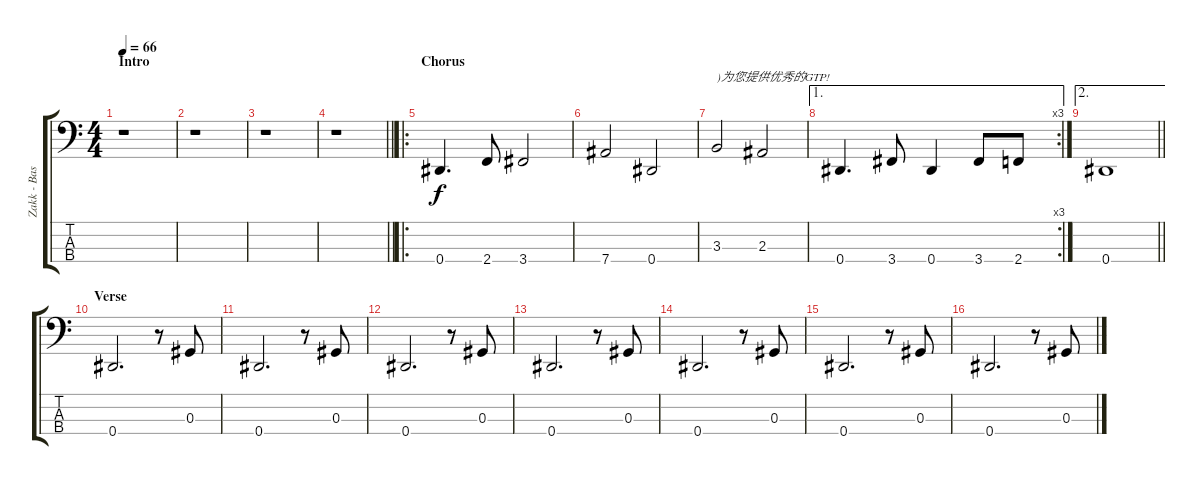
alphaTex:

\track ("Zakk - Bass" "Zakk - Bas") {instrument acousticguitarnylon}
\staff {score tabs}
\tuning (Gb2 Db2 Ab1 Eb1) {hide}
\ts (4 4)
\section ("" "Intro")
\tempo 66
\clef f4
\ks c
r.1{dy f instrument acousticguitarnylon} |
r.1 |
r.1 |
\barLineRight lightlight
r.1 |
\ro
\section ("" "Chorus")
0.4.4{d} 2.4.8 3.4.2 |
7.4.2 0.4.2 |
3.3.2{txt ")为您提供优秀的GTP!"} 2.3.2 |
\ae 1
\rc 3
0.4.4{d} 3.4.8 0.4.4 3.4.8 2.4.8 |
\ae 2
\barLineRight lightlight
0.4.1 |
\section ("" "Verse")
0.4.2{d} r.8 0.3.8 |
0.4.2{d} r.8 0.3.8 |
0.4.2{d} r.8 0.3.8 |
0.4.2{d} r.8 0.3.8 |
0.4.2{d} r.8 0.3.8 |
0.4.2{d} r.8 0.3.8 |
0.4.2{d} r.8 0.3.8
